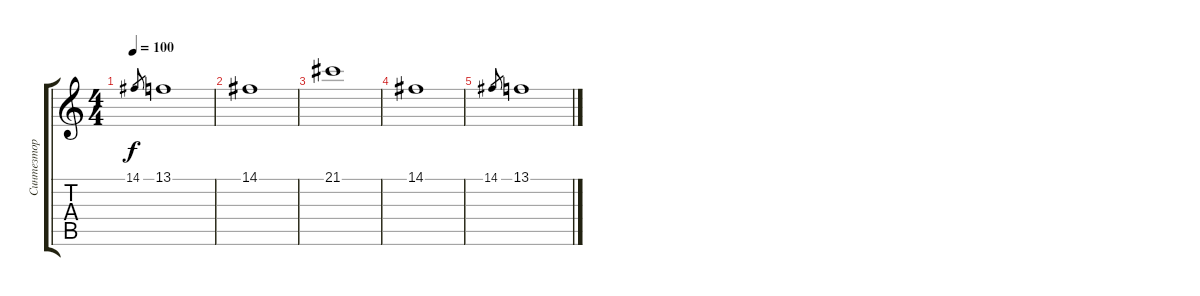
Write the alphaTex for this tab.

\track ("Синтезтор" "Синтезтор") {instrument whistle}
\staff {score tabs}
\tuning (E4 B3 G3 D3 A2 E2) {hide}
\ts (4 4)
\tempo 100
\clef g2
\ks c
14.1.8{gr dy f} 13.1.1 |
14.1.1 |
21.1.1 |
14.1.1 |
14.1.8{gr} 13.1.1
